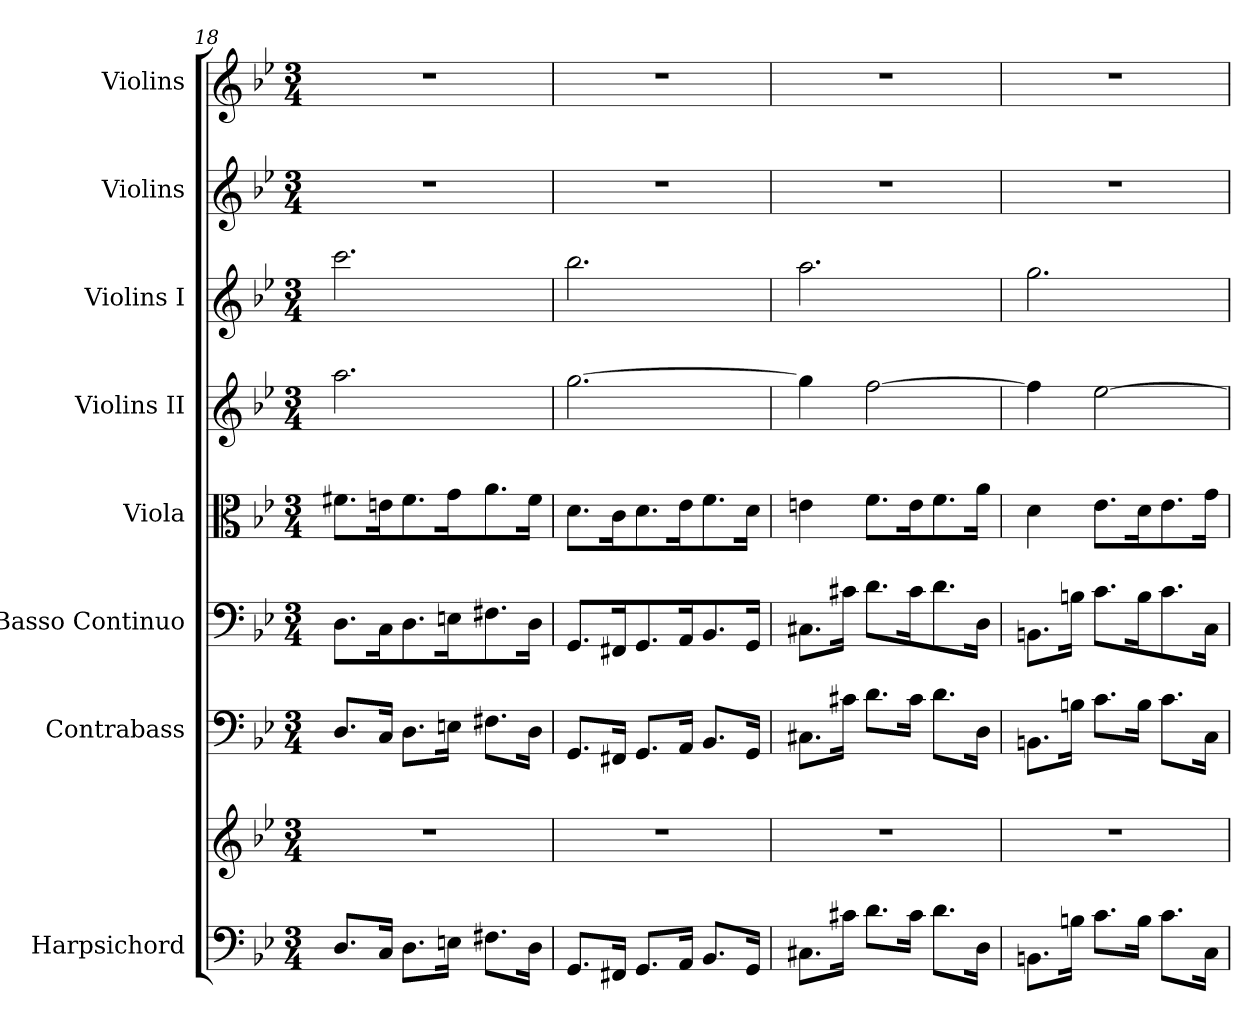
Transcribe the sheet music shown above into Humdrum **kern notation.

**kern	**kern	**kern	**kern	**kern	**kern	**kern	**kern	**kern
*part8	*part8	*part7	*part6	*part5	*part4	*part3	*part2	*part1
*staff9	*staff8	*staff7	*staff6	*staff5	*staff4	*staff3	*staff2	*staff1
*I"Harpsichord	*	*I"Contrabass	*I"Basso Continuo	*I"Viola	*I"Violins II	*I"Violins I	*I"Violins	*I"Violins
*I'Hch.	*	*I'Cb.	*I'B.C.	*I'Vla.	*I'Vlns. II	*I'Vlns. I	*I'Vlns.	*I'Vlns.
*clefF4	*clefG2	*clefF4	*clefF4	*clefC3	*clefG2	*clefG2	*clefG2	*clefG2
*	*	*ITrd7c12	*	*	*	*	*	*
*k[b-e-]	*k[b-e-]	*k[b-e-]	*k[b-e-]	*k[b-e-]	*k[b-e-]	*k[b-e-]	*k[b-e-]	*k[b-e-]
*M3/4	*M3/4	*M3/4	*M3/4	*M3/4	*M3/4	*M3/4	*M3/4	*M3/4
=18	=18	=18	=18	=18	=18	=18	=18	=18
8.D/L	2.r	8.DD/L	8.D\L	8.f#X\L	2.aa\	2.ccc\	2.r	2.r
16C/Jk	.	16CC/Jk	16C\K	16en\K	.	.	.	.
8.D\L	.	8.DD\L	8.D\	8.f#\	.	.	.	.
16En\Jk	.	16EEn\Jk	16En\K	16g\K	.	.	.	.
8.F#X\L	.	8.FF#X\L	8.F#X\	8.a\	.	.	.	.
16D\Jk	.	16DD\Jk	16D\Jk	16f#\Jk	.	.	.	.
=19	=19	=19	=19	=19	=19	=19	=19	=19
8.GG/L	2.r	8.GGG/L	8.GG/L	8.d\L	[2.gg\	2.bb-\	2.r	2.r
16FF#X/Jk	.	16FFF#X/Jk	16FF#X/K	16c\K	.	.	.	.
8.GG/L	.	8.GGG/L	8.GG/	8.d\	.	.	.	.
16AA/Jk	.	16AAA/Jk	16AA/K	16e-\K	.	.	.	.
8.BB-/L	.	8.BBB-/L	8.BB-/	8.f\	.	.	.	.
16GG/Jk	.	16GGG/Jk	16GG/Jk	16d\Jk	.	.	.	.
=20	=20	=20	=20	=20	=20	=20	=20	=20
8.C#X\L	2.r	8.CC#X\L	8.C#X\L	4en\	4gg\]	2.aa\	2.r	2.r
16c#X\Jk	.	16C#X\Jk	16c#X\Jk	.	.	.	.	.
8.d\L	.	8.D\L	8.d\L	8.f\L	[2ff\	.	.	.
16c#\Jk	.	16C#\Jk	16c#\K	16e\K	.	.	.	.
8.d\L	.	8.D\L	8.d\	8.f\	.	.	.	.
16D\Jk	.	16DD\Jk	16D\Jk	16a\Jk	.	.	.	.
!!LO:LB:g=z
=21	=21	=21	=21	=21	=21	=21	=21	=21
8.BBn\L	2.r	8.BBBn\L	8.BBn\L	4d\	4ff\]	2.gg\	2.r	2.r
16Bn\Jk	.	16BBn\Jk	16Bn\Jk	.	.	.	.	.
8.c\L	.	8.C\L	8.c\L	8.e-\L	[2ee-\	.	.	.
16B\Jk	.	16BB\Jk	16B\K	16d\K	.	.	.	.
8.c\L	.	8.C\L	8.c\	8.e-\	.	.	.	.
16C\Jk	.	16CC\Jk	16C\Jk	16g\Jk	.	.	.	.
=	=	=	=	=	=	=	=	=
*-	*-	*-	*-	*-	*-	*-	*-	*-
